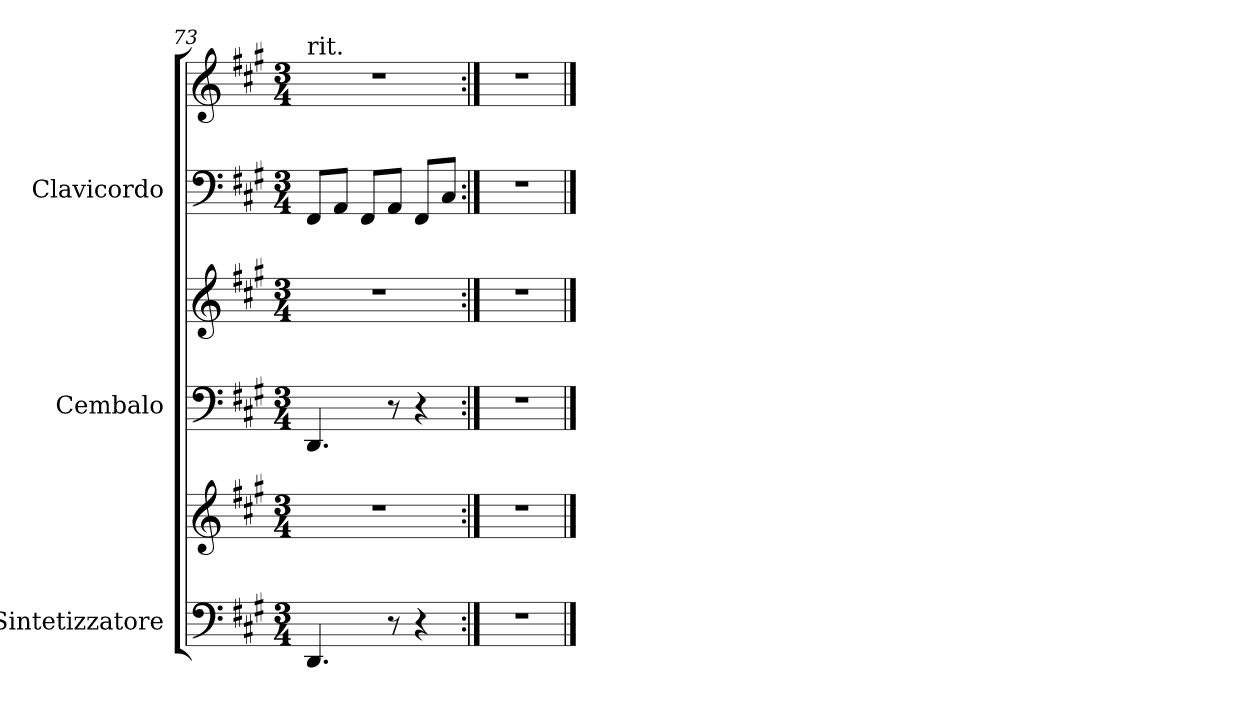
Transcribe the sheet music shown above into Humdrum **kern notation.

**kern	**kern	**kern	**kern	**kern	**kern
*part3	*part3	*part2	*part2	*part1	*part1
*staff6	*staff5	*staff4	*staff3	*staff2	*staff1
*I"Sintetizzatore	*	*I"Cembalo	*	*I"Clavicordo	*
*I'Sint.	*	*I'Cemb.	*	*I'Clc.	*
*clefF4	*clefG2	*clefF4	*clefG2	*clefF4	*clefG2
*k[f#c#g#]	*k[f#c#g#]	*k[f#c#g#]	*k[f#c#g#]	*k[f#c#g#]	*k[f#c#g#]
*M3/4	*M3/4	*M3/4	*M3/4	*M3/4	*M3/4
=73	=73	=73	=73	=73	=73
!	!	!	!	!	!LO:TX:a:t=rit.
4.DD/	2.r	4.DD/	2.r	8FF#/L	2.r
.	.	.	.	8AA/J	.
.	.	.	.	8FF#/L	.
8r	.	8r	.	8AA/J	.
4r	.	4r	.	8FF#/L	.
.	.	.	.	8C#/J	.
=74:|!	=74:|!	=74:|!	=74:|!	=74:|!	=74:|!
2.r	2.r	2.r	2.r	2.r	2.r
==	==	==	==	==	==
*-	*-	*-	*-	*-	*-
